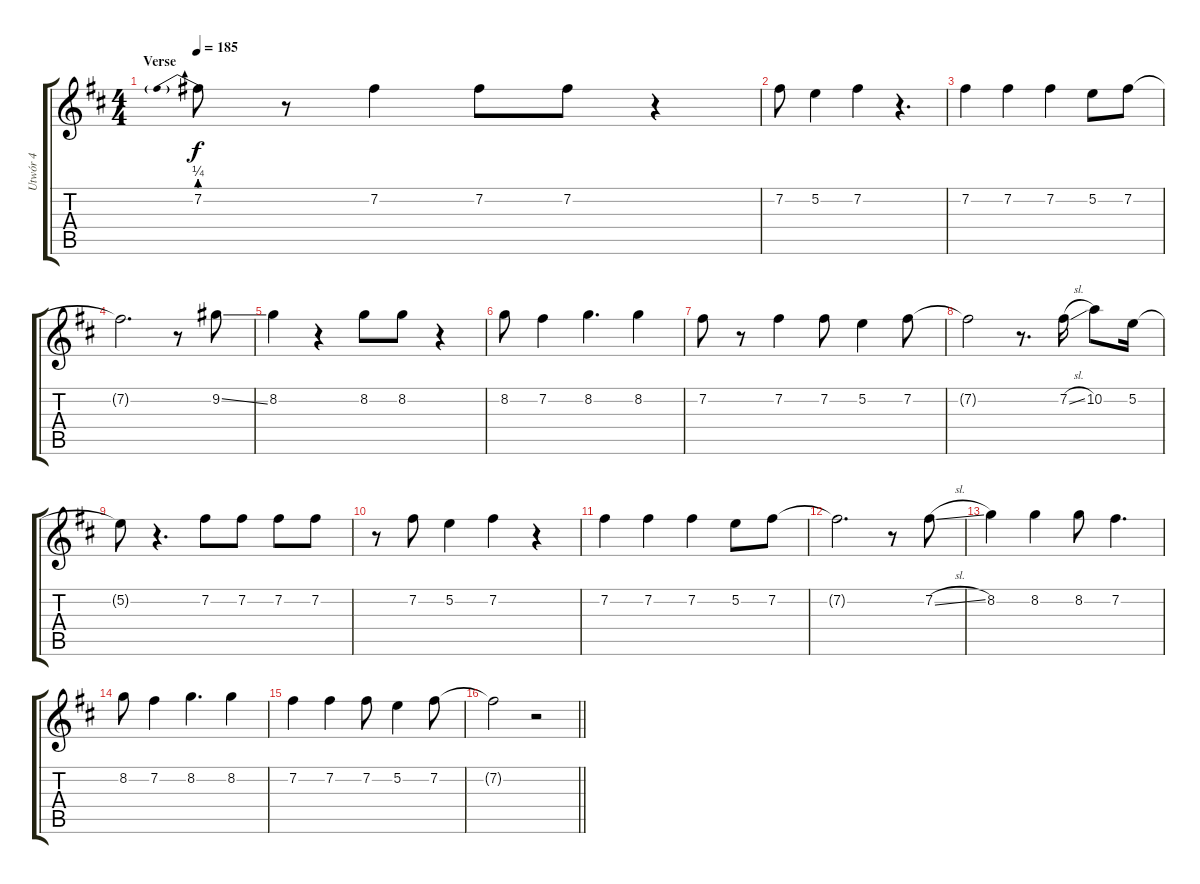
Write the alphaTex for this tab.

\track ("Utwór 4" "Utwór 4") {instrument acousticguitarsteel}
\staff {score tabs}
\tuning (E4 B3 G3 D3 A2 E2) {hide}
\ts (4 4)
\section ("" "Verse")
\tempo 185
\clef g2
\ks d
7.2{be (prebend 0 1 60 1)}.8{dy f} r.8 7.2.4 7.2.8 7.2.8 r.4 |
7.2.8 5.2.4 7.2.4 r.4{d} |
7.2.4 7.2.4 7.2.4 5.2.8 7.2.8 |
7.2{t}.2{d} r.8 9.2{ss}.8 |
8.2.4 r.4 8.2.8 8.2.8 r.4 |
8.2.8 7.2.4 8.2.4{d} 8.2.4 |
7.2.8 r.8 7.2.4 7.2.8 5.2.4 7.2.8 |
7.2{t}.2 r.8{d} 7.2{sl}.16 10.2.8 5.2.16 |
5.2{t}.8 r.4{d} 7.2.8 7.2.8 7.2.8 7.2.8 |
r.8 7.2.8 5.2.4 7.2.4 r.4 |
7.2.4 7.2.4 7.2.4 5.2.8 7.2.8 |
7.2{t}.2{d} r.8 7.2{sl}.8 |
8.2.4 8.2.4 8.2.8 7.2.4{d} |
8.2.8 7.2.4 8.2.4{d} 8.2.4 |
7.2.4 7.2.4 7.2.8 5.2.4 7.2.8 |
\barLineRight lightlight
7.2{t}.2 r.2
